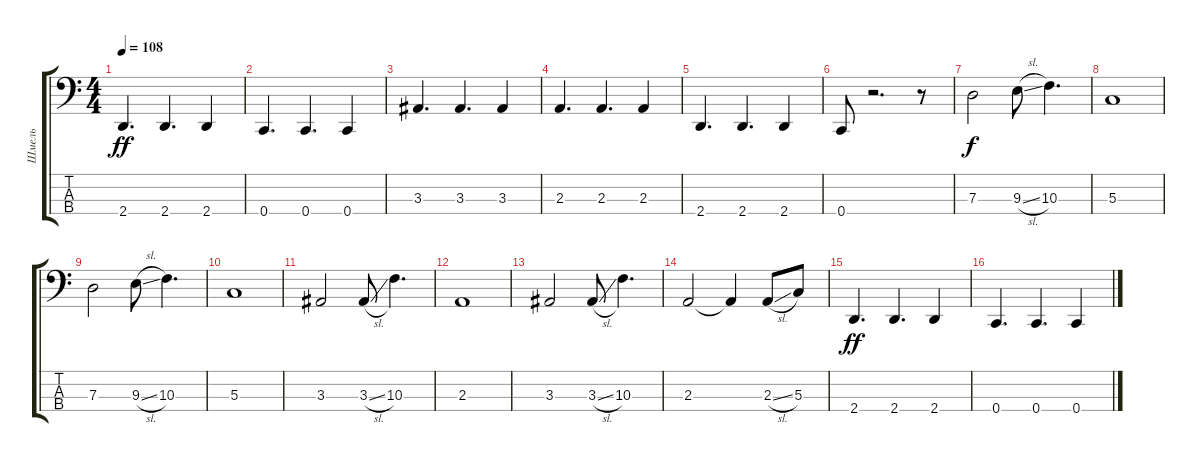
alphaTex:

\track ("Шмель" "Шмель") {instrument electricbassfinger}
\staff {score tabs}
\tuning (F2 C2 G1 C1) {hide}
\ts (4 4)
\tempo 108
\clef f4
\ks c
2.4.4{d dy ff} 2.4.4{d} 2.4.4 |
0.4.4{d} 0.4.4{d} 0.4.4 |
3.3.4{d} 3.3.4{d} 3.3.4 |
2.3.4{d} 2.3.4{d} 2.3.4 |
2.4.4{d} 2.4.4{d} 2.4.4 |
0.4.8 r.2{d} r.8 |
7.3.2{dy f} 9.3{sl}.8 10.3.4{d} |
5.3.1 |
7.3.2 9.3{sl}.8 10.3.4{d} |
5.3.1 |
3.3.2 3.3{sl}.8 10.3.4{d} |
2.3.1 |
3.3.2 3.3{sl}.8 10.3.4{d} |
2.3.2 2.3{t}.4 2.3{sl}.8 5.3.8 |
2.4.4{d dy ff} 2.4.4{d} 2.4.4 |
0.4.4{d} 0.4.4{d} 0.4.4
